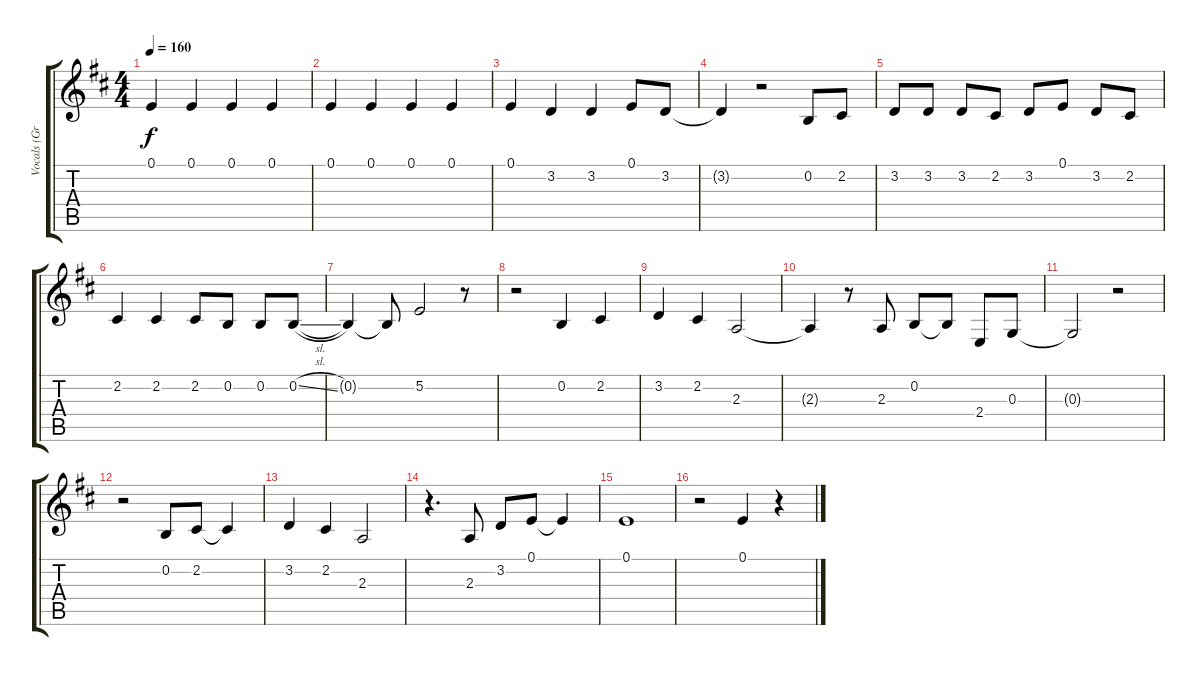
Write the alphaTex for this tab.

\track ("Vocals (Greg Graffin)" "Vocals (Gr") {instrument oboe}
\staff {score tabs}
\tuning (E4 B3 G3 D3 A2 E2) {hide}
\ts (4 4)
\tempo 160
\clef g2
\ks d
0.1.4{dy f} 0.1.4 0.1.4 0.1.4 |
0.1.4 0.1.4 0.1.4 0.1.4 |
0.1.4 3.2.4 3.2.4 0.1.8 3.2.8 |
3.2{t}.4 r.2 0.2.8 2.2.8 |
3.2.8 3.2.8 3.2.8 2.2.8 3.2.8 0.1.8 3.2.8 2.2.8 |
2.2.4 2.2.4 2.2.8 0.2.8 0.2.8 0.2{sl}.8 |
0.2{t}.4 0.2{t}.8 5.2.2 r.8 |
r.2 0.2.4 2.2.4 |
3.2.4 2.2.4 2.3.2 |
2.3{t}.4 r.8 2.3.8 0.2.8 0.2{t}.8 2.4.8 0.3.8 |
0.3{t}.2 r.2 |
r.2 0.2.8 2.2.8 2.2{t}.4 |
3.2.4 2.2.4 2.3.2 |
r.4{d} 2.3.8 3.2.8 0.1.8 0.1{t}.4 |
0.1.1 |
r.2 0.1.4 r.4
